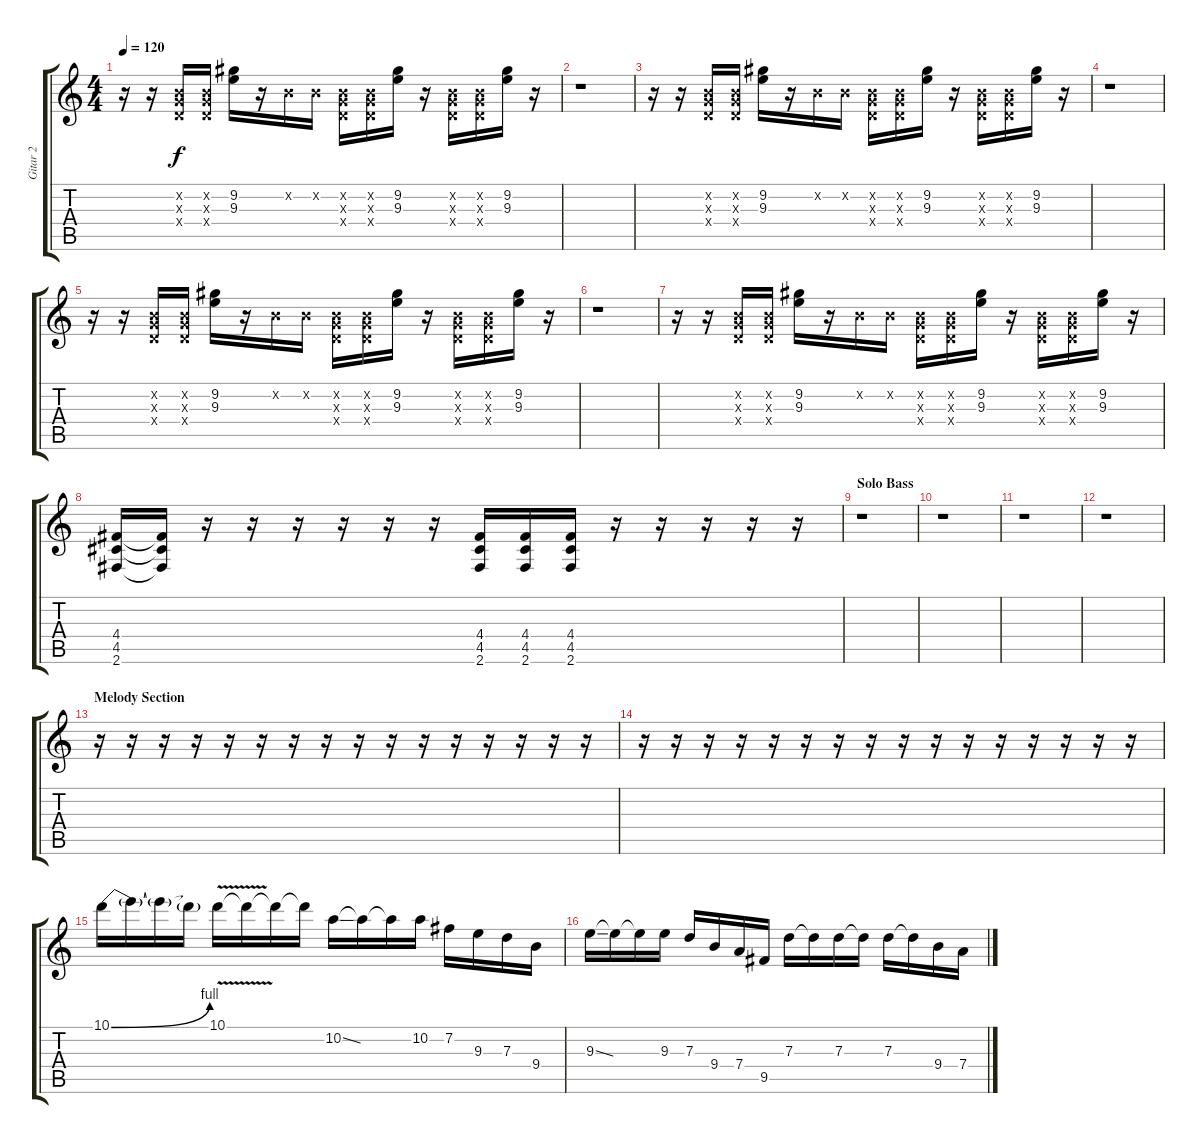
\track ("Gitar 2" "Gitar 2") {instrument acousticguitarsteel}
\staff {score tabs}
\tuning (E4 B3 G3 D3 A2 E2) {hide}
\ts (4 4)
\tempo 120
\clef g2
\ks c
r.16{dy f} r.16 (0.2{x} 0.3{x} 0.4{x}).16 (0.2{x} 0.3{x} 0.4{x}).16 (9.2 9.3).16 r.16 0.2{x}.16 0.2{x}.16 (0.2{x} 0.3{x} 0.4{x}).16 (0.2{x} 0.3{x} 0.4{x}).16 (9.2 9.3).16 r.16 (0.2{x} 0.3{x} 0.4{x}).16 (0.2{x} 0.3{x} 0.4{x}).16 (9.2 9.3).16 r.16 |
r.1 |
r.16 r.16 (0.2{x} 0.3{x} 0.4{x}).16 (0.2{x} 0.3{x} 0.4{x}).16 (9.2 9.3).16 r.16 0.2{x}.16 0.2{x}.16 (0.2{x} 0.3{x} 0.4{x}).16 (0.2{x} 0.3{x} 0.4{x}).16 (9.2 9.3).16 r.16 (0.2{x} 0.3{x} 0.4{x}).16 (0.2{x} 0.3{x} 0.4{x}).16 (9.2 9.3).16 r.16 |
r.1 |
r.16 r.16 (0.2{x} 0.3{x} 0.4{x}).16 (0.2{x} 0.3{x} 0.4{x}).16 (9.2 9.3).16 r.16 0.2{x}.16 0.2{x}.16 (0.2{x} 0.3{x} 0.4{x}).16 (0.2{x} 0.3{x} 0.4{x}).16 (9.2 9.3).16 r.16 (0.2{x} 0.3{x} 0.4{x}).16 (0.2{x} 0.3{x} 0.4{x}).16 (9.2 9.3).16 r.16 |
r.1 |
r.16 r.16 (0.2{x} 0.3{x} 0.4{x}).16 (0.2{x} 0.3{x} 0.4{x}).16 (9.2 9.3).16 r.16 0.2{x}.16 0.2{x}.16 (0.2{x} 0.3{x} 0.4{x}).16 (0.2{x} 0.3{x} 0.4{x}).16 (9.2 9.3).16 r.16 (0.2{x} 0.3{x} 0.4{x}).16 (0.2{x} 0.3{x} 0.4{x}).16 (9.2 9.3).16 r.16 |
(4.4 4.5 2.6).16 (4.4{t} 4.5{t} 2.6{t}).16 r.16 r.16 r.16 r.16 r.16 r.16 (4.4 4.5 2.6).16 (4.4 4.5 2.6).16 (4.4 4.5 2.6).16 r.16 r.16 r.16 r.16 r.16 |
\section ("" "Solo Bass")
r.1 |
r.1 |
r.1 |
r.1 |
\section ("" "Melody Section")
r.16 r.16 r.16 r.16 r.16 r.16 r.16 r.16 r.16 r.16 r.16 r.16 r.16 r.16 r.16 r.16 |
r.16 r.16 r.16 r.16 r.16 r.16 r.16 r.16 r.16 r.16 r.16 r.16 r.16 r.16 r.16 r.16 |
10.1{be (bend 0 0 60 4)}.16 10.1{t}.16 10.1{t}.16 10.1{t}.16 10.1{v}.16 10.1{t}.16 10.1{t}.16 10.1{t}.16 10.2{ss}.16 10.2{t}.16 10.2{t}.16 10.2.16 7.2.16 9.3.16 7.3.16 9.4.16 |
9.3{ss}.16 9.3{t}.16 9.3{t}.16 9.3.16 7.3.16 9.4.16 7.4.16 9.5.16 7.3.16 7.3{t}.16 7.3.16 7.3{t}.16 7.3.16 7.3{t}.16 9.4.16 7.4.16
